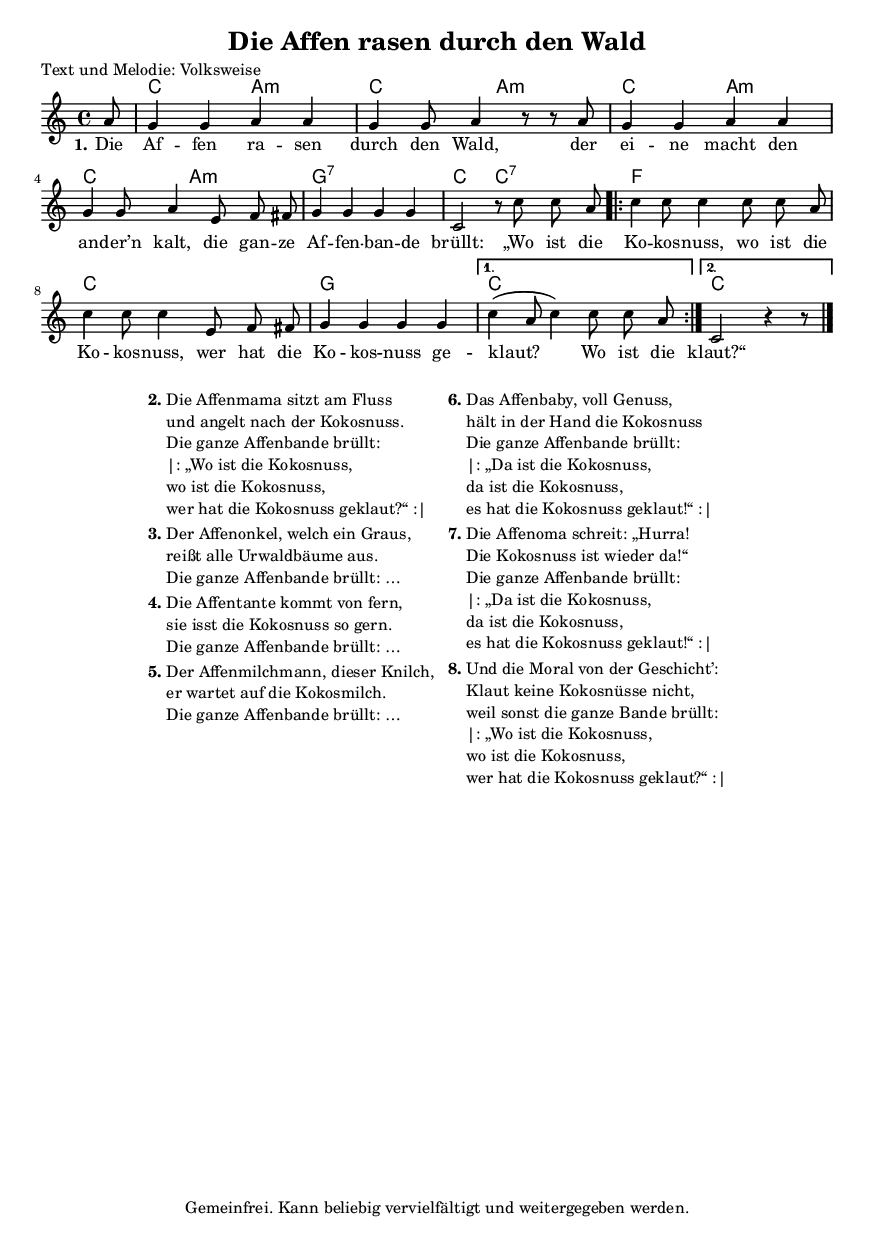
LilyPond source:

% Dieses Notenblatt wurde erstellt von Peter Crighton [http://www.petercrighton.de]
%
% Kontakt: PeteCrighton@googlemail.com
%
% geringfügige Änderungen von Hauke Rehr

\version "2.12.3"

\include "default.ly"

\header {
  title = "Die Affen rasen durch den Wald"
  poet = "Text und Melodie: Volksweise"
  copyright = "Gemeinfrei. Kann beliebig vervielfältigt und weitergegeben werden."
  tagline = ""
}

#(set-global-staff-size 14)

akkordea = \chordmode {
  s8
  % \repeat unfold 4 { c2 a2:m } ?
  c2 a2:m
  c2 a2:m
  c2 a2:m
  c2 a2:m
  g1:7
  c2 c2:7
  f1
  c1
  g1
  c1
  c1*7/8
}


strophe = \relative c' {
  \partial 8 a'8 | g4 g4 a4 a4 | g4 g8 a4 r8 r a8  | g4 g4 a4 a4 |
  g4 g8 a4 e8 f8 fis8 | g4 g4 g4 g4  | c,2 r8 c'8 c a|
  \repeat volta 2
  { c4 c8 c4 c8 c a | c4 c8 c4 e,8 f fis | g4 g4 g4 g4}
  \alternative {
    { c4( a8 c4) c8 c a  }
    { c,2 r4 r8 }
  }
  \bar "|." 
}

text = \lyricmode {
  \set stanza = "1."
   Die Af -- fen ra -- sen durch den Wald,
   der ei -- ne macht den an -- der’n kalt,
   die gan -- ze Af -- fen -- ban -- de brüllt:
   „Wo ist die Ko -- kos -- nuss, wo ist die Ko -- kos -- nuss,
   wer hat die Ko -- kos -- nuss  ge -- klaut?__ Wo ist die
   klaut?“
}


\score {
  <<
    \new ChordNames { \akkordea }
    \new Voice = "Lied" {
      \clef "treble"
      \time 4/4
      \key c\major
      \autoBeamOff
      \strophe
    }
    \new Lyrics \lyricsto "Lied" { \text }
  >>
}

 \markup {
   \fill-line { \line {
     \hspace #0.1
     \column {
       \line {
	 \bold "2."
         \column {
	   "Die Affenmama sitzt am Fluss"
	   "und angelt nach der Kokosnuss."
	   "Die ganze Affenbande brüllt:"
	   "|: „Wo ist die Kokosnuss,"
	   "wo ist die Kokosnuss,"
	   "wer hat die Kokosnuss geklaut?“ :|"
	 }
       }
       \hspace #0.1
       \line {
	 \bold "3."
	 \column {
	   "Der Affenonkel, welch ein Graus,"
	   "reißt alle Urwaldbäume aus."
	   "Die ganze Affenbande brüllt: …"
         }
       }
       \hspace #0.1
       \line {
	 \bold "4."
	 \column {
	   "Die Affentante kommt von fern,"
	   "sie isst die Kokosnuss so gern."
	   "Die ganze Affenbande brüllt: …"
	 }
       }
       \hspace #0.1
       \line {
	 \bold "5."
	 \column {
	   "Der Affenmilchmann, dieser Knilch,"
	   "er wartet auf die Kokosmilch."
	   "Die ganze Affenbande brüllt: …"
	 }
       }
     }
     \line {" "}
     \column {
       \line {
	 \bold "6."
	 \column {
	   "Das Affenbaby, voll Genuss,"
	   "hält in der Hand die Kokosnuss"
	   "Die ganze Affenbande brüllt:"
	   "|: „Da ist die Kokosnuss,"
	   "da ist die Kokosnuss,"
	   "es hat die Kokosnuss geklaut!“ :|"
	 }
       }
       \hspace #0.1
       \line {
	 \bold "7."
	 \column {
	   "Die Affenoma schreit: „Hurra!"
	   "Die Kokosnuss ist wieder da!“"
	   "Die ganze Affenbande brüllt:"
	   "|: „Da ist die Kokosnuss,"
	   "da ist die Kokosnuss,"
	   "es hat die Kokosnuss geklaut!“ :|"
	 }
       }
       \hspace #0.1
       \line {
	 \bold "8."
	 \column {
	   "Und die Moral von der Geschicht’:"
	   "Klaut keine Kokosnüsse nicht,"
	   "weil sonst die ganze Bande brüllt:"
	   "|: „Wo ist die Kokosnuss,"
	   "wo ist die Kokosnuss,"
	   "wer hat die Kokosnuss geklaut?“ :|"
	 }
       }
     }
   } }
 }

 % some settings % vim: sw=2 et
